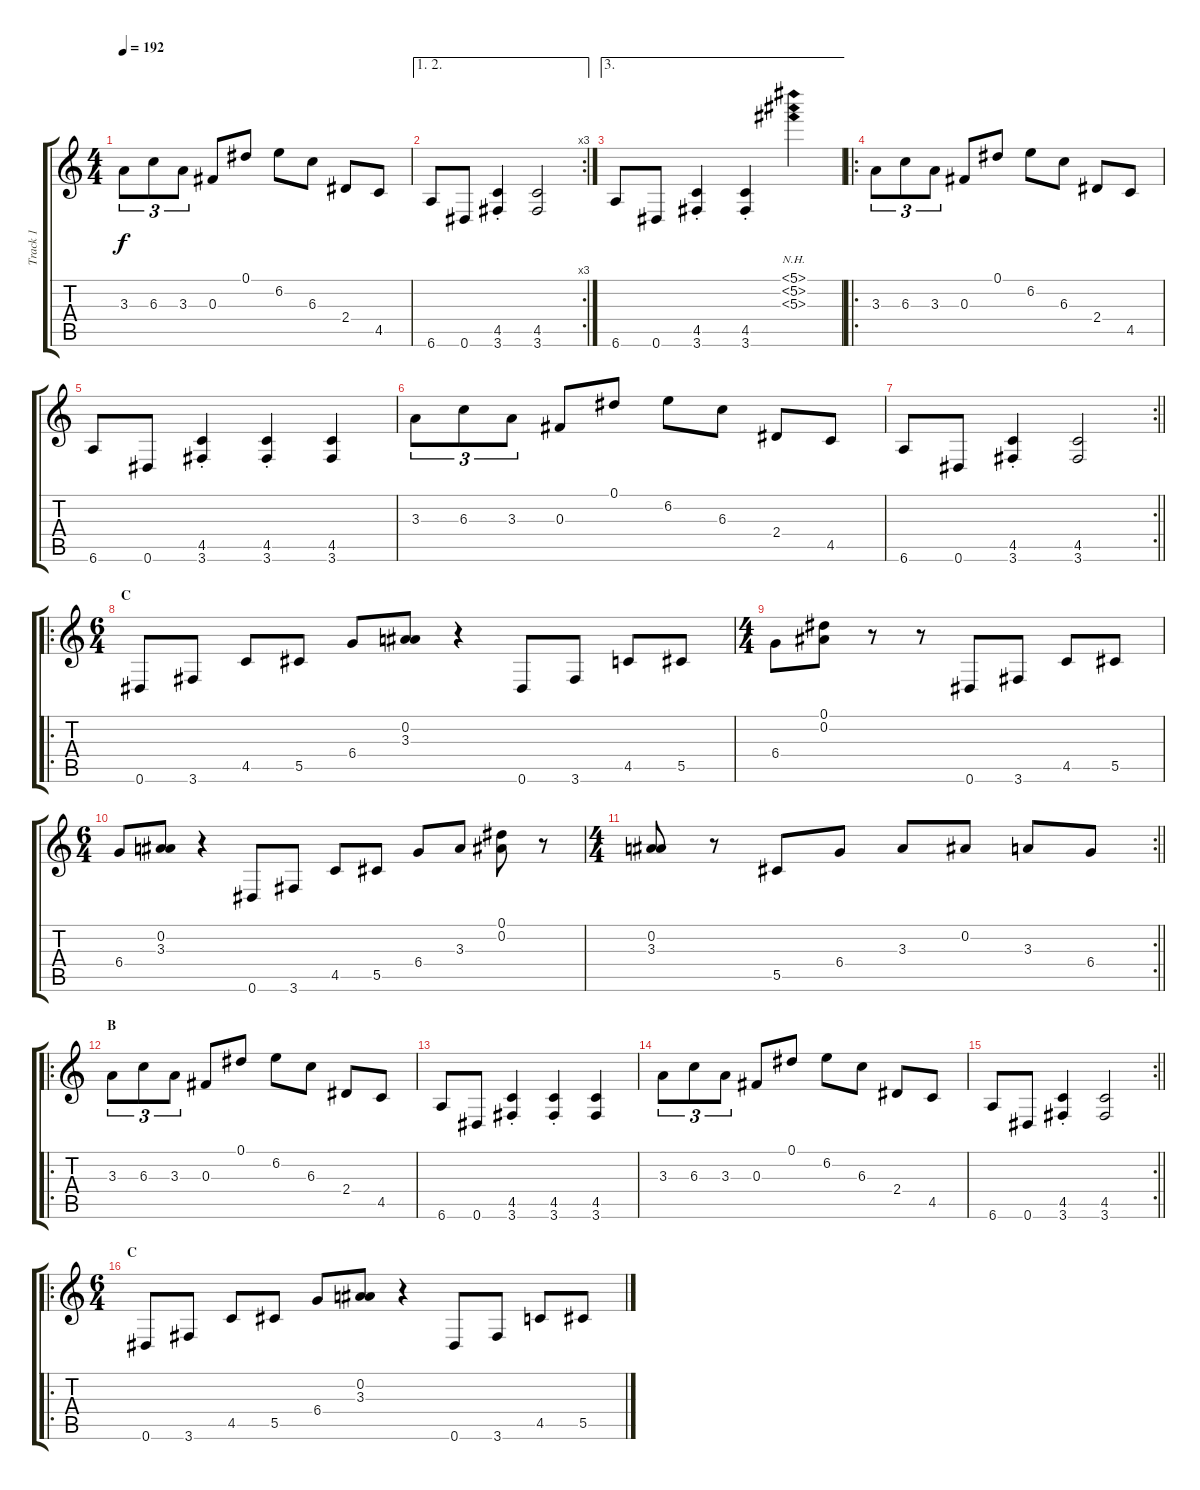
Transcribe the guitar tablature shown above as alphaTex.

\track ("Track 1" "Track 1") {instrument distortionguitar}
\staff {score tabs}
\tuning (Eb4 Bb3 Gb3 Db3 Ab2 Eb2) {hide}
\ts (4 4)
\tempo 192
\clef g2
\ks c
3.3.8{tu (3 2) dy f} 6.3.8{tu (3 2)} 3.3.8{tu (3 2)} 0.3.8 0.1.8 6.2.8 6.3.8 2.4.8 4.5.8 |
\ae (1 2)
\rc 3
6.6.8 0.6.8 (4.5{st} 3.6{st}).4 (4.5 3.6).2 |
\ae 3
6.6.8 0.6.8 (4.5{st} 3.6{st}).4 (4.5{st} 3.6{st}).4 (5.1{nh} 5.2{nh} 5.3{nh}).4 |
\ro
3.3.8{tu (3 2)} 6.3.8{tu (3 2)} 3.3.8{tu (3 2)} 0.3.8 0.1.8 6.2.8 6.3.8 2.4.8 4.5.8 |
6.6.8 0.6.8 (4.5{st} 3.6{st}).4 (4.5{st} 3.6{st}).4 (4.5 3.6).4 |
3.3.8{tu (3 2)} 6.3.8{tu (3 2)} 3.3.8{tu (3 2)} 0.3.8 0.1.8 6.2.8 6.3.8 2.4.8 4.5.8 |
\rc 2
\barLineRight lightlight
6.6.8 0.6.8 (4.5{st} 3.6{st}).4 (4.5 3.6).2 |
\ro
\ts (6 4)
\section ("" "C")
0.6.8 3.6.8 4.5.8 5.5.8 6.4.8 (0.2 3.3).8 r.4 0.6.8 3.6.8 4.5.8 5.5.8 |
\ts (4 4)
6.4.8 (0.1 0.2).8 r.8 r.8 0.6.8 3.6.8 4.5.8 5.5.8 |
\ts (6 4)
6.4.8 (0.2 3.3).8 r.4 0.6.8 3.6.8 4.5.8 5.5.8 6.4.8 3.3.8 (0.1 0.2).8 r.8 |
\rc 2
\ts (4 4)
\barLineRight lightlight
(0.2 3.3).8 r.8 5.5.8 6.4.8 3.3.8 0.2.8 3.3.8 6.4.8 |
\ro
\section ("" "B")
3.3.8{tu (3 2)} 6.3.8{tu (3 2)} 3.3.8{tu (3 2)} 0.3.8 0.1.8 6.2.8 6.3.8 2.4.8 4.5.8 |
6.6.8 0.6.8 (4.5{st} 3.6{st}).4 (4.5{st} 3.6{st}).4 (4.5 3.6).4 |
3.3.8{tu (3 2)} 6.3.8{tu (3 2)} 3.3.8{tu (3 2)} 0.3.8 0.1.8 6.2.8 6.3.8 2.4.8 4.5.8 |
\rc 2
\barLineRight lightlight
6.6.8 0.6.8 (4.5{st} 3.6{st}).4 (4.5 3.6).2 |
\ro
\ts (6 4)
\section ("" "C")
0.6.8 3.6.8 4.5.8 5.5.8 6.4.8 (0.2 3.3).8 r.4 0.6.8 3.6.8 4.5.8 5.5.8
